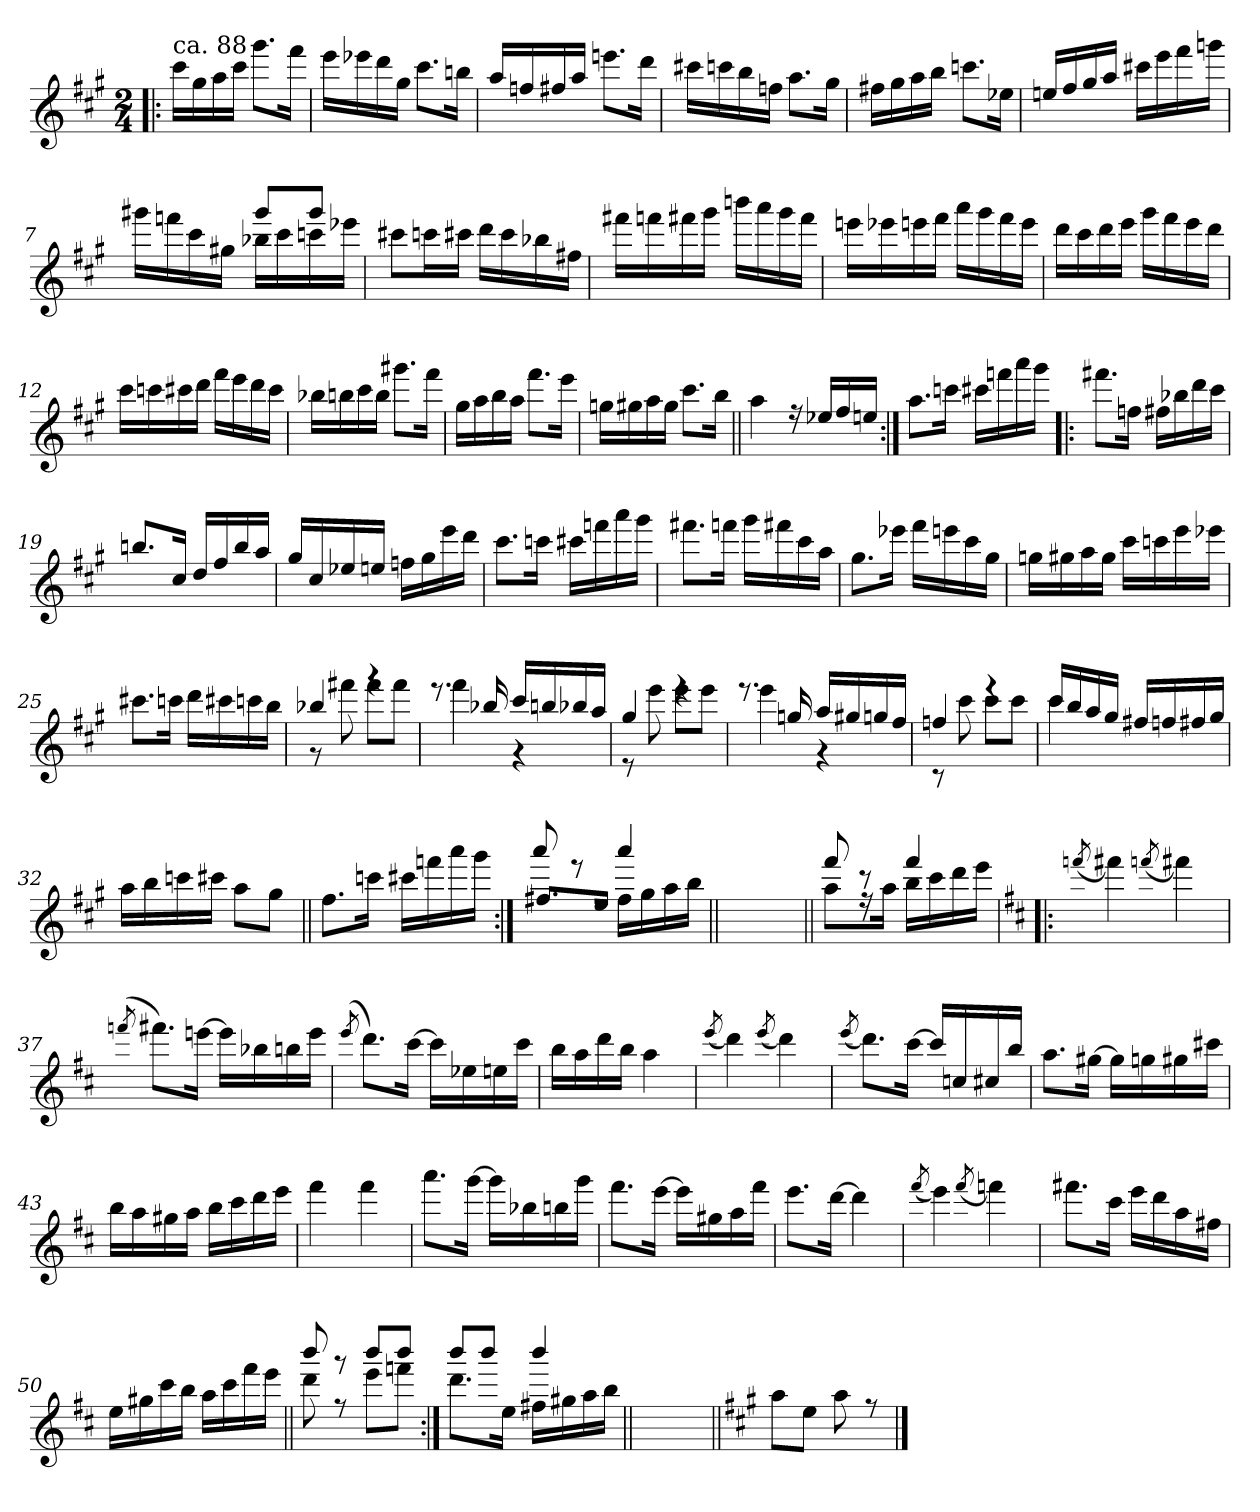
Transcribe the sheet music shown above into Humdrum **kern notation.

**kern
*part1
*staff1
*clefG2
*k[f#c#g#]
*A:
*M2/4
=1!|:
*^
!LO:TX:a:t=ca. 88	!
16ccc#\LL	4ryy
16gg#\	.
16aa\	.
16ccc#\JJ	.
8.ggg#\L	4ryy
16fff#\Jk	.
=2	=2
16eee\LL	4ryy
16eee-X\	.
16ddd\	.
16gg#\JJ	.
8.ccc#\L	4ryy
16bbn\Jk	.
=3	=3
16aa/LL	4ryy
16ffn/	.
16ff#X/	.
16aa/JJ	.
8.eeen\L	4ryy
16ddd\Jk	.
=4	=4
16ccc#X\LL	4ryy
16cccn\	.
16bb\	.
16ffn\JJ	.
8.aa\L	4ryy
16gg#\Jk	.
!!LO:LB:g=z	!!
=5	=5
16ff#X\LL	4ryy
16gg#\	.
16aa\	.
16bb\JJ	.
8.cccn\L	4ryy
16ee-X\Jk	.
=6	=6
16een/LL	4ryy
16ff#/	.
16gg#/	.
16aa/JJ	.
16ccc#X\LL	4ryy
16eee\	.
16fff#\	.
16gggn\JJ	.
=7	=7
*	*^
16ggg#X\LL	4ryy	4ryy
16fffn\	.	.
16ccc#\	.	.
16gg#X\JJ	.	.
16bb-X\LL	8ryy	8ggg#!/L
16ccc#\	.	.
16cccn\	8ryy	8ggg#!/J
16eee-X\JJ	.	.
*	*v	*v
=8	=8
8ccc#X\L	4ryy
16cccn\L	.
16ccc#X\JJ	.
16ddd\LL	4ryy
16ccc#\	.
16bb-X\	.
16ff#X\JJ	.
!!LO:LB:g=z	!!
=9	=9
16fff#X\LL	4ryy
16fffn\	.
16fff#X\	.
16ggg#\JJ	.
16bbbn\LL	4ryy
16aaa\	.
16ggg#\	.
16fff#\JJ	.
=10	=10
16eeen\LL	4ryy
16eee-X\	.
16eeen\	.
16fff#\JJ	.
16aaa\LL	4ryy
16ggg#\	.
16fff#\	.
16eee\JJ	.
=11	=11
16ddd\LL	4ryy
16ccc#\	.
16ddd\	.
16eee\JJ	.
16ggg#\LL	4ryy
16fff#\	.
16eee\	.
16ddd\JJ	.
=12	=12
16ccc#\LL	4ryy
16cccn\	.
16ccc#X\	.
16ddd\JJ	.
16fff#\LL	4ryy
16eee\	.
16ddd\	.
16ccc#\JJ	.
!!LO:LB:g=z	!!
=13	=13
16bb-X\LL	4ryy
16bbn\	.
16ccc#\	.
16bb\JJ	.
8.ggg#X\L	4ryy
16fff#\Jk	.
=14	=14
16gg#\LL	4ryy
16aa\	.
16bb\	.
16aa\JJ	.
8.fff#\L	4ryy
16eee\Jk	.
=15	=15
16ggn\LL	4ryy
16gg#X\	.
16aa\	.
16gg#\JJ	.
8.ccc#\L	4ryy
16bb\Jk	.
=16||	=16||
4aa\	2ryy
16ree	.
16ee-X/LL	.
16ff#/	.
16een/JJ	.
!!LO:LB:g=z	!!
=17:|!	=17:|!
8.aa\L	4ryy
16cccn\Jk	.
16ccc#X\LL	4ryy
16fffn\	.
16aaa\	.
16ggg#\JJ	.
=18!|:	=18!|:
8.fff#X\L	4ryy
16ffn\Jk	.
16ff#X\LL	4ryy
16bb-X\	.
16ddd\	.
16ccc#\JJ	.
=19	=19
8.bbn/L	2ryy
16cc#/Jk	.
16dd/LL	.
16ff#/	.
16bb/	.
16aa/JJ	.
=20	=20
16gg#/LL	4ryy
16cc#/	.
16ee-X/	.
16een/JJ	.
16ffn\LL	4ryy
16gg#\	.
16eee\	.
16ddd\JJ	.
!!LO:LB:g=z	!!
=21	=21
8.ccc#\L	4ryy
16cccn\Jk	.
16ccc#X\LL	4ryy
16fffn\	.
16aaa\	.
16ggg#\JJ	.
=22	=22
8.fff#X\L	2ryy
16fffn\Jk	.
16ggg#\LL	.
16fff#X\	.
16ccc#\	.
16aa\JJ	.
=23	=23
8.gg#\L	2ryy
16eee-X\Jk	.
16fff#\LL	.
16eeen\	.
16ccc#\	.
16gg#\JJ	.
=24	=24
16ggn\LL	4ryy
16gg#X\	.
16aa\	.
16gg#\JJ	.
16ccc#\LL	4ryy
16cccn\	.
16eee\	.
16eee-X\JJ	.
!!LO:LB:g=z	!!
=25	=25
8.ccc#X\L	4ryy
16cccn\Jk	.
16ddd\LL	4ryy
16ccc#X\	.
16cccn\	.
16bb\JJ	.
=26	=26
*	*^
4bb-X/	8rf	2ryy
.	8fff#X!\	.
4rfff	8fff#!\L	.
.	8fff#!\J	.
=27	=27	=27
8.reee	4fff#!\	2ryy
16bb-X/	.	.
16ccc#/LL	4rf	.
16bbn/	.	.
16bb-X/	.	.
16aa/JJ	.	.
=28	=28	=28
4gg#/	8re	2ryy
.	8eee!\	.
4reee	8eee!\L	.
.	8eee!\J	.
!!LO:LB:g=z	!!	!!
=29	=29	=29
8.rddd	4eee!\	2ryy
16ggn/	.	.
16aa/LL	4rf	.
16gg#X/	.	.
16ggn/	.	.
16ff#/JJ	.	.
=30	=30	=30
4ffn/	8rB	2ryy
.	8ccc#!\	.
4rddd	8ccc#!\L	.
.	8ccc#!\J	.
=31	=31	=31
16ccc#/LL	4ccc#!\	4ryy
16bb/	.	.
16aa/	.	.
16gg#/JJ	.	.
16ff#X/LL	4ryy	4ryy
16ffn/	.	.
16ff#X/	.	.
16gg#/JJ	.	.
*	*v	*v
=32	=32
16aa\LL	4ryy
16bb\	.
16cccn\	.
16ccc#X\JJ	.
8aa\L	8ryy
8gg#\J	8ryy
!!LO:PB:g=z	!!
=33||	=33||
8.ff#\L	4ryy
16cccn\Jk	.
16ccc#X\LL	4ryy
16fffn\	.
16aaa\	.
16ggg#\JJ	.
=34:|!	=34:|!
*	*^
8.ff#X/L	8ryy	8aaa!/
.	8ryy	8reee
16ee/Jk	.	.
16ff#\LL	4ryy	4aaa!/
16gg#\	.	.
16aa\	.	.
16bb\JJ	.	.
*v	*v	*v
=34X341||
2ryy
=35||
*^
*	*^
8aa\L	4ryy	8fff#!/
16ree	.	8rbb
16aa\Jk	.	.
16bb\LL	4ryy	4fff#!/
16ccc#\	.	.
16ddd\	.	.
16eee\JJ	.	.
*v	*v	*v
!!LO:LB:g=z
=36!|:
*k[f#c#]
*D:
(<8qfffn/
*^
4fff#X\)	4ryy
(<8qfffn/	.
4fff#X\)	4ryy
=37	=37
(<8qfffn/	.
8.fff#X\L)	2ryy
[<16eeen\Jk	.
16eee\LL]	.
16bb-X\	.
16bbn\	.
16eee\JJ	.
=38	=38
(<8qeee/	.
8.ddd\L)	2ryy
[<16ccc#\Jk	.
16ccc#\LL]	.
16ee-X\	.
16een\	.
16ccc#\JJ	.
=39	=39
16bb\LL	2ryy
16aa\	.
16ddd\	.
16bb\JJ	.
4aa\	.
=40	=40
(<8qeee/	.
4ddd\)	4ryy
(<8qeee/	.
4ddd\)	4ryy
!!LO:LB:g=z	!!
=41	=41
(<8qeee/	.
8.ddd\L)	4ryy
[<16ccc#\Jk	.
16ccc#/LL]	4ryy
16ccn/	.
16cc#X/	.
16bb/JJ	.
=42	=42
8.aa\L	4ryy
[<16gg#X\Jk	.
16gg#\LL]	4ryy
16ggn\	.
16gg#X\	.
16ccc#X\JJ	.
=43	=43
16bb\LL	4ryy
16aa\	.
16gg#X\	.
16aa\JJ	.
16bb\LL	4ryy
16ccc#\	.
16ddd\	.
16eee\JJ	.
=44	=44
4fff#\	4ryy
4fff#\	4ryy
!!LO:LB:g=z	!!
=45	=45
8.aaa\L	2ryy
[<16ggg\Jk	.
16ggg\LL]	.
16bb-X\	.
16bbn\	.
16ggg\JJ	.
=46	=46
8.fff#\L	2ryy
[<16eee\Jk	.
16eee\LL]	.
16gg#X\	.
16aa\	.
16fff#\JJ	.
=47	=47
8.eee\L	4ryy
[<16ddd\Jk	.
4ddd\]	4ryy
=48	=48
(<8qfff#/	.
4eee\)	4ryy
(<8qfff#/	.
4fffn\)	4ryy
=49	=49
8.fff#X\L	4ryy
16ccc#\Jk	.
16eee\LL	4ryy
16ddd\	.
16aa\	.
16ff#X\JJ	.
!!LO:LB:g=z	!!
=50	=50
16ee\LL	4ryy
16gg#X\	.
16ccc#\	.
16bb\JJ	.
16aa\LL	4ryy
16ccc#\	.
16fff#\	.
16eee\JJ	.
=51||	=51||
*	*^
8ddd\	4ryy	8bbb!/
8ree	.	8rggg
8eee\L	8ryy	8bbb!/L
8fffn\J	8ryy	8bbb!/J
=52:|!	=52:|!	=52:|!
8.ddd\L	8ryy	8bbb!/L
.	8ryy	8bbb!/J
16ee\Jk	.	.
16ff#X\LL	4ryy	4bbb!/
16gg#X\	.	.
16aa\	.	.
16bb\JJ	.	.
*v	*v	*v
=52X522||
2ryy
=53||
*k[f#c#g#]
*A:
*^
8aa\L	8ryy
8ee\J	8ryy
8aa\	4ryy
8ree	.
*v	*v
==
*-
